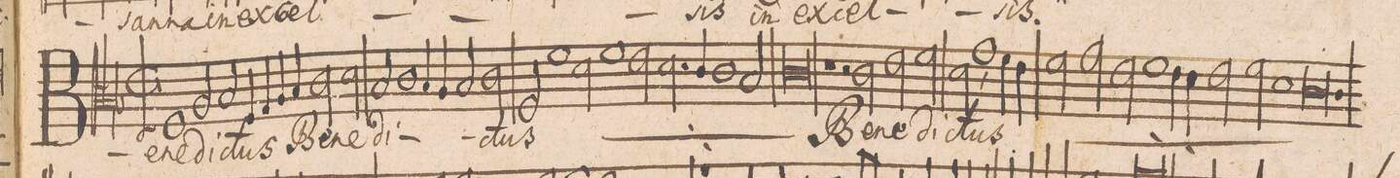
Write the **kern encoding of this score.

**kern	**text
*I"TENOR.	*
*clefC3	*
*k[b-]	*
*met(C|)	*
*M2/1	*
1F	Be-
2A/	-ne-
2B-/	-di-
=99-	=99-
4F/	-ctus
4G/	.
4A/	.
4B-/	.
2c\	.
2d\	Be-
=100-	=100-
2B-/	-ne-
1c	-di-
4B-/	.
4A/	.
=101-	=101-
2B-/	.
2c\	.
2F/	-ctus
*	*ij
1f\	Be-
=102-	=102-
2d\	.
1f	.
=103-	=103-
2e\	.
2.d\	.
4c/	.
1c\	ne-
=104-	=104-
2B-/	-di-
0c	-ctus
*	*Xij
=105-	=105-
1r	.
=106-	=106-
2r	.
2c\	Be-
2e\	-ne-
2f\	-di-
=107-	=107-
2d,<\	-ctus
*	*ij
1g	Be-
4f\	.
4e\	.
=108-	=108-
2f\	.
2g\	.
2e\	.
1f\	.
=109-	=109-
4e\	.
4d\	.
2e\	.
2f\	-ne-
=110-	=110-
1d	-di-
0.c	-ctus
*	*Xij
=111-	=111-
=112-	=112-
*-	*-
